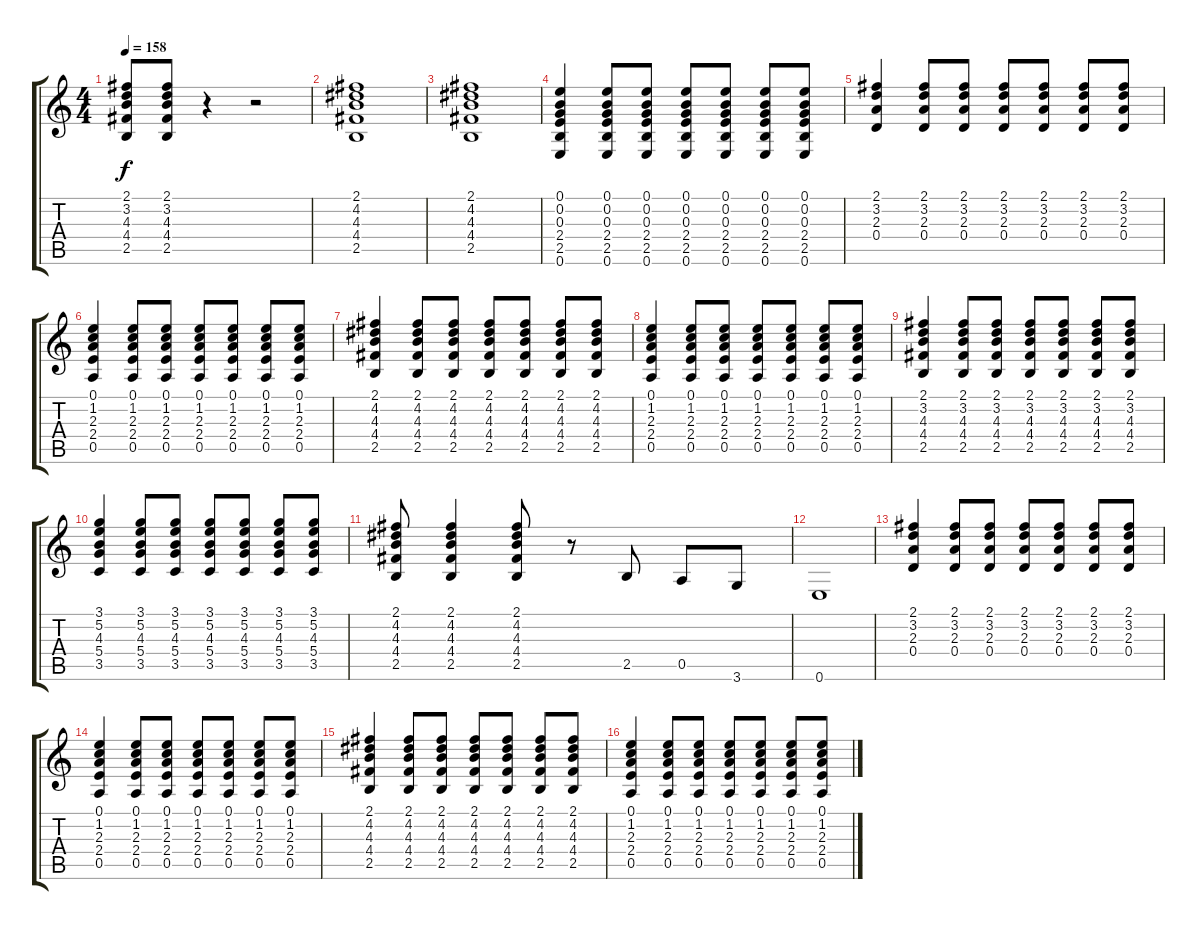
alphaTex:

\track "" {instrument overdrivenguitar}
\staff {score tabs}
\tuning (E4 B3 G3 D3 A2 E2) {hide}
\ts (4 4)
\tempo 158
\clef g2
\ks c
(2.1 3.2 4.3 4.4 2.5).8{dy f} (2.1 3.2 4.3 4.4 2.5).8 r.4 r.2{txt ""} |
(2.1 4.2 4.3 4.4 2.5).1 |
(2.1 4.2 4.3 4.4 2.5).1 |
(0.1 0.2 0.3 2.4 2.5 0.6).4{txt ""} (0.1 0.2 0.3 2.4 2.5 0.6).8 (0.1 0.2 0.3 2.4 2.5 0.6).8 (0.1 0.2 0.3 2.4 2.5 0.6).8 (0.1 0.2 0.3 2.4 2.5 0.6).8 (0.1 0.2 0.3 2.4 2.5 0.6).8 (0.1 0.2 0.3 2.4 2.5 0.6).8 |
(2.1 3.2 2.3 0.4).4 (2.1 3.2 2.3 0.4).8 (2.1 3.2 2.3 0.4).8 (2.1 3.2 2.3 0.4).8 (2.1 3.2 2.3 0.4).8 (2.1 3.2 2.3 0.4).8 (2.1 3.2 2.3 0.4).8 |
(0.1 1.2 2.3 2.4 0.5).4{txt ""} (0.1 1.2 2.3 2.4 0.5).8 (0.1 1.2 2.3 2.4 0.5).8 (0.1 1.2 2.3 2.4 0.5).8 (0.1 1.2 2.3 2.4 0.5).8 (0.1 1.2 2.3 2.4 0.5).8 (0.1 1.2 2.3 2.4 0.5).8 |
(2.1 4.2 4.3 4.4 2.5).4 (2.1 4.2 4.3 4.4 2.5).8 (2.1 4.2 4.3 4.4 2.5).8 (2.1 4.2 4.3 4.4 2.5).8 (2.1 4.2 4.3 4.4 2.5).8 (2.1 4.2 4.3 4.4 2.5).8 (2.1 4.2 4.3 4.4 2.5).8 |
(0.1 1.2 2.3 2.4 0.5).4{txt ""} (0.1 1.2 2.3 2.4 0.5).8 (0.1 1.2 2.3 2.4 0.5).8 (0.1 1.2 2.3 2.4 0.5).8 (0.1 1.2 2.3 2.4 0.5).8 (0.1 1.2 2.3 2.4 0.5).8 (0.1 1.2 2.3 2.4 0.5).8 |
(2.1 3.2 4.3 4.4 2.5).4 (2.1 3.2 4.3 4.4 2.5).8 (2.1 3.2 4.3 4.4 2.5).8 (2.1 3.2 4.3 4.4 2.5).8 (2.1 3.2 4.3 4.4 2.5).8 (2.1 3.2 4.3 4.4 2.5).8 (2.1 3.2 4.3 4.4 2.5).8 |
(3.1 5.2 4.3 5.4 3.5).4 (3.1 5.2 4.3 5.4 3.5).8 (3.1 5.2 4.3 5.4 3.5).8 (3.1 5.2 4.3 5.4 3.5).8 (3.1 5.2 4.3 5.4 3.5).8 (3.1 5.2 4.3 5.4 3.5).8 (3.1 5.2 4.3 5.4 3.5).8 |
(2.1 4.2 4.3 4.4 2.5).8 (2.1 4.2 4.3 4.4 2.5).4 (2.1 4.2 4.3 4.4 2.5).8 r.8 2.5.8 0.5.8 3.6.8 |
0.6.1{txt ""} |
(2.1 3.2 2.3 0.4).4 (2.1 3.2 2.3 0.4).8 (2.1 3.2 2.3 0.4).8 (2.1 3.2 2.3 0.4).8 (2.1 3.2 2.3 0.4).8 (2.1 3.2 2.3 0.4).8 (2.1 3.2 2.3 0.4).8 |
(0.1 1.2 2.3 2.4 0.5).4{txt ""} (0.1 1.2 2.3 2.4 0.5).8 (0.1 1.2 2.3 2.4 0.5).8 (0.1 1.2 2.3 2.4 0.5).8 (0.1 1.2 2.3 2.4 0.5).8 (0.1 1.2 2.3 2.4 0.5).8 (0.1 1.2 2.3 2.4 0.5).8 |
(2.1 4.2 4.3 4.4 2.5).4 (2.1 4.2 4.3 4.4 2.5).8 (2.1 4.2 4.3 4.4 2.5).8 (2.1 4.2 4.3 4.4 2.5).8 (2.1 4.2 4.3 4.4 2.5).8 (2.1 4.2 4.3 4.4 2.5).8 (2.1 4.2 4.3 4.4 2.5).8 |
(0.1 1.2 2.3 2.4 0.5).4{txt ""} (0.1 1.2 2.3 2.4 0.5).8 (0.1 1.2 2.3 2.4 0.5).8 (0.1 1.2 2.3 2.4 0.5).8 (0.1 1.2 2.3 2.4 0.5).8 (0.1 1.2 2.3 2.4 0.5).8 (0.1 1.2 2.3 2.4 0.5).8
